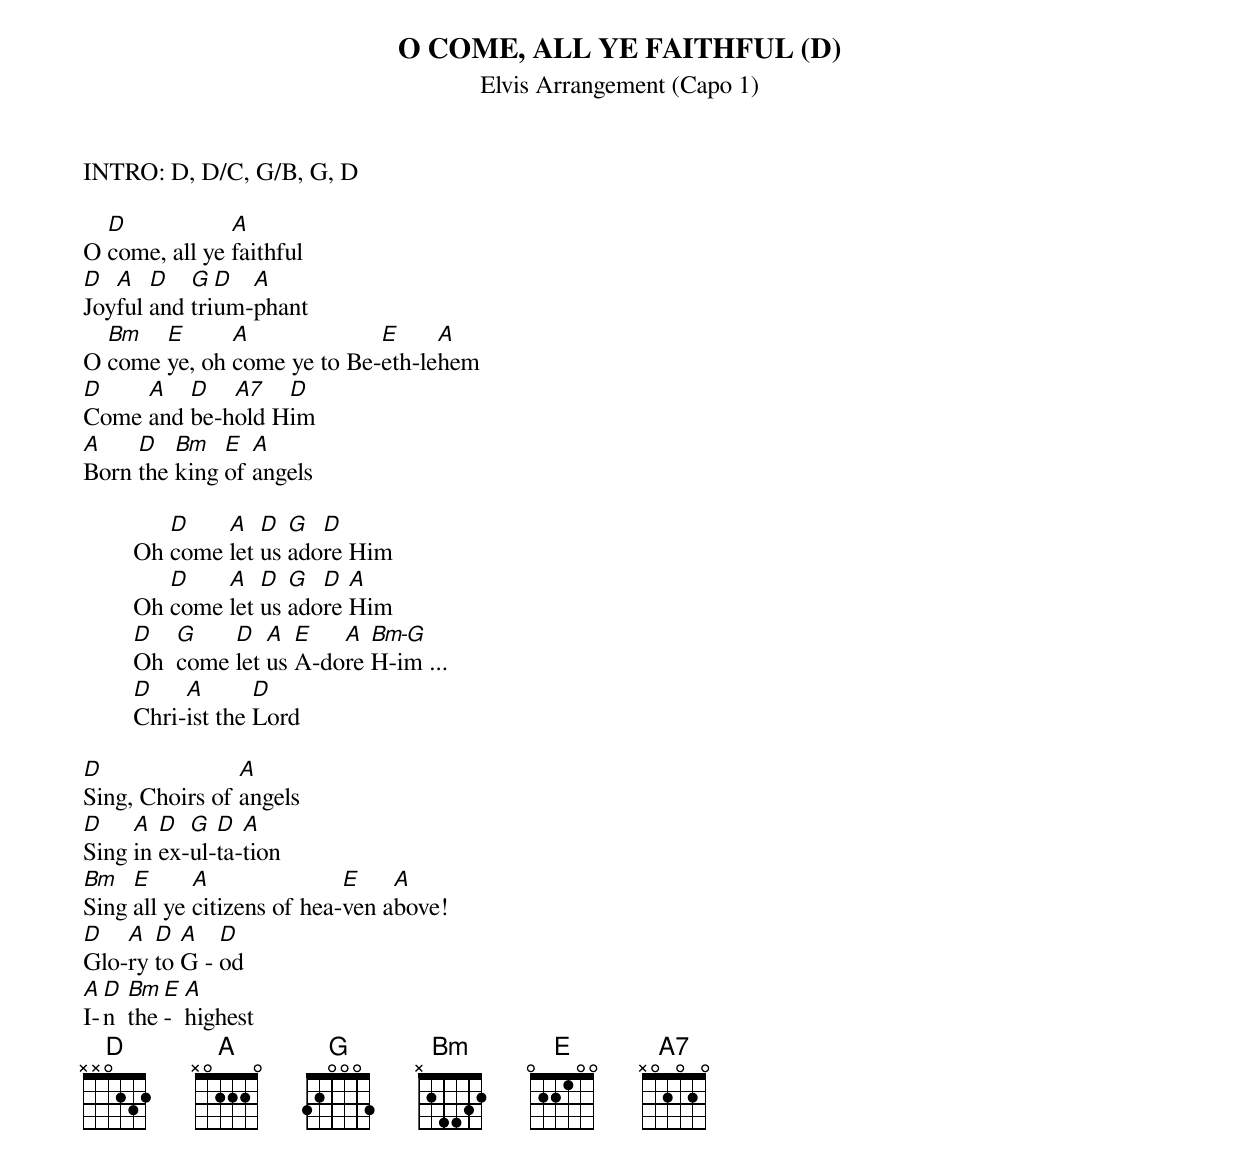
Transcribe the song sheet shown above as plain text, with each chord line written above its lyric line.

O COME, ALL YE FAITHFUL (D)
Elvis Arrangement (Capo 1)

INTRO: D, D/C, G/B, G, D

  D            A
O come, all ye faithful
D  A   D   G  D  A
Joyful and trium-phant
  Bm   E      A             E     A
O come ye, oh come ye to Be-eth-lehem
D    A   D   A7   D
Come and be-hold Him
A    D   Bm   E  A
Born the king of angels

	   D    A   D  G  D
	Oh come let us adore Him
	   D    A   D  G  D  A
	Oh come let us adore Him
	D   G    D   A  E   A  Bm-G
	Oh  come let us A-dore H-im ...
	D    A       D
	Chri-ist the Lord

D               A
Sing, Choirs of angels
D    A  D  G  D  A
Sing in ex-ul-ta-tion
Bm   E      A               E    A
Sing all ye citizens of hea-ven above!
D   A  D  A   D
Glo-ry to G - od
A D  Bm E  A
I-n  the-  highest
